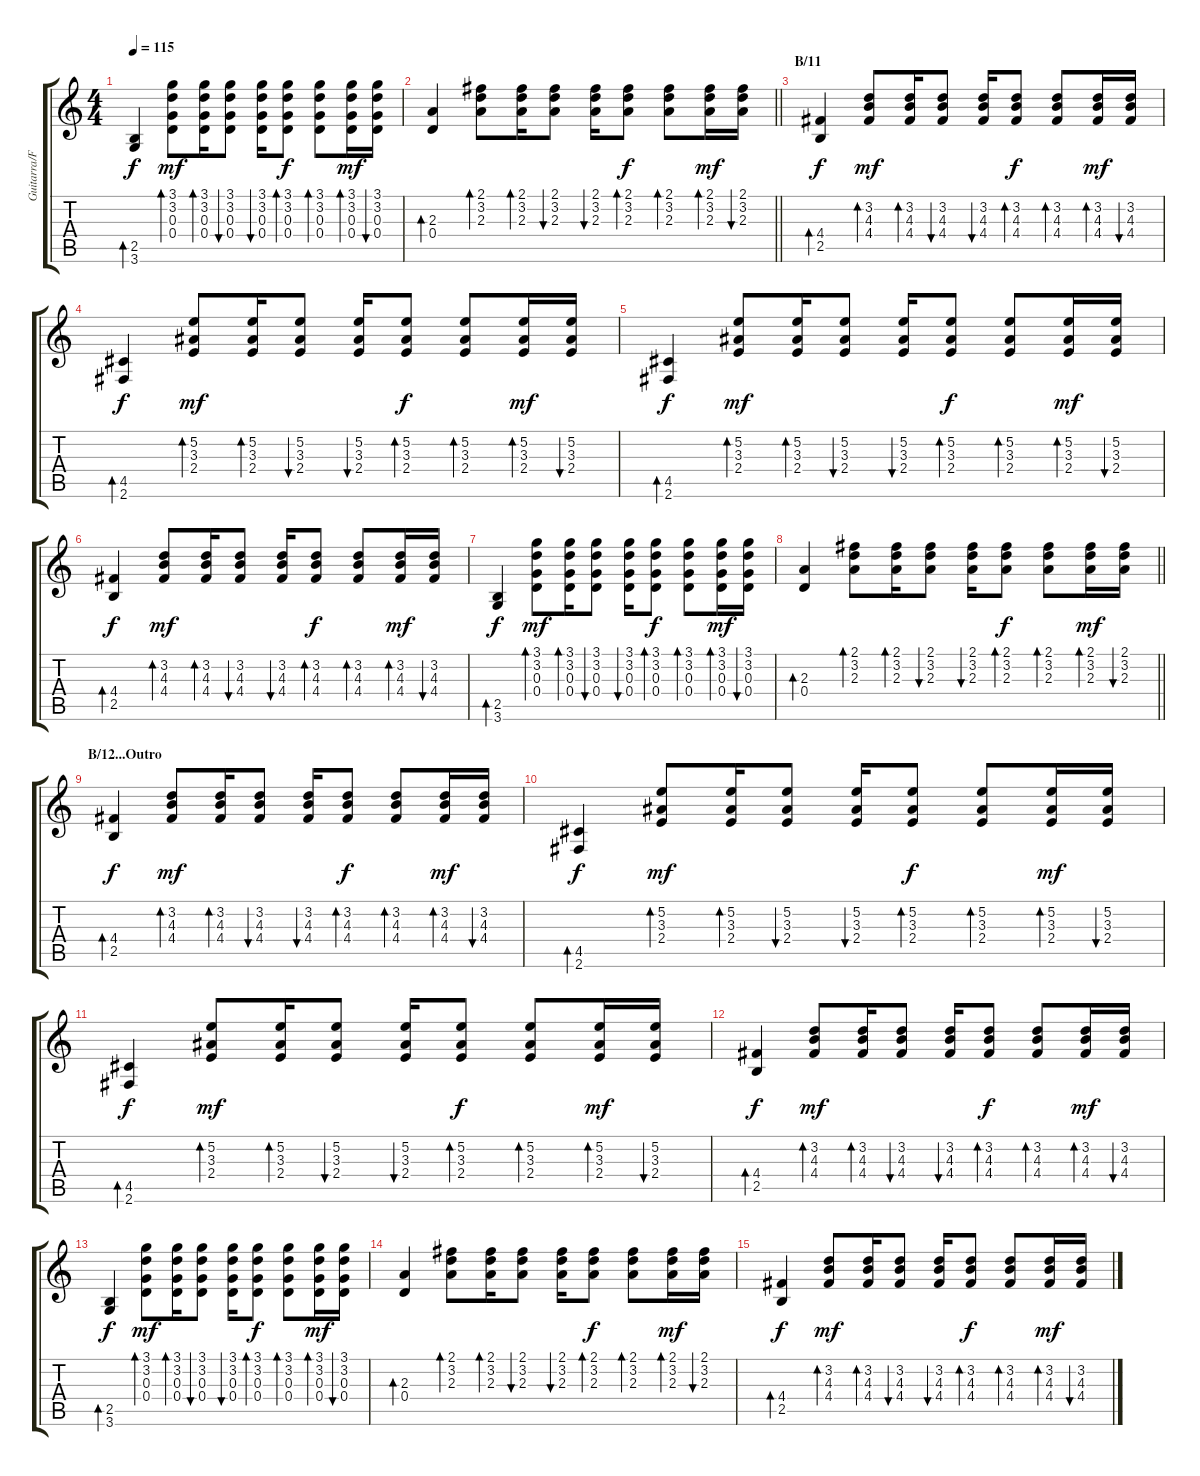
\track ("Guitarra/Flauta" "Guitarra/F") {instrument acousticguitarsteel}
\staff {score tabs}
\tuning (E4 B3 G3 D3 A2 E2) {hide}
\ts (4 4)
\tempo 115
\clef g2
\ks c
(2.5 3.6).4{bd 30 dy f} (3.1 3.2 0.3 0.4).8{bd 30 dy mf} (3.1 3.2 0.3 0.4).16{bd 30} (3.1 3.2 0.3 0.4).8{bu 30} (3.1 3.2 0.3 0.4).16{bu 30} (3.1 3.2 0.3 0.4).8{bd 30 dy f} (3.1 3.2 0.3 0.4).8{bd 30} (3.1 3.2 0.3 0.4).16{bd 30 dy mf} (3.1 3.2 0.3 0.4).16{bu 30} |
\barLineRight lightlight
(2.3 0.4).4{bd 30} (2.1 3.2 2.3).8{bd 30} (2.1 3.2 2.3).16{bd 30} (2.1 3.2 2.3).8{bu 30} (2.1 3.2 2.3).16{bu 30} (2.1 3.2 2.3).8{bd 30 dy f} (2.1 3.2 2.3).8{bd 30} (2.1 3.2 2.3).16{bd 30 dy mf} (2.1 3.2 2.3).16{bu 30} |
\section ("" "B/11")
(4.4 2.5).4{bd 30 dy f} (3.2 4.3 4.4).8{bd 30 dy mf} (3.2 4.3 4.4).16{bd 30} (3.2 4.3 4.4).8{bu 30} (3.2 4.3 4.4).16{bu 30} (3.2 4.3 4.4).8{bd 30 dy f} (3.2 4.3 4.4).8{bd 30} (3.2 4.3 4.4).16{bd 30 dy mf} (3.2 4.3 4.4).16{bu 30} |
(4.5 2.6).4{bd 30 dy f} (5.2 3.3 2.4).8{bd 30 dy mf} (5.2 3.3 2.4).16{bd 30} (5.2 3.3 2.4).8{bu 30} (5.2 3.3 2.4).16{bu 30} (5.2 3.3 2.4).8{bd 30 dy f} (5.2 3.3 2.4).8{bd 30} (5.2 3.3 2.4).16{bd 30 dy mf} (5.2 3.3 2.4).16{bu 30} |
(4.5 2.6).4{bd 30 dy f} (5.2 3.3 2.4).8{bd 30 dy mf} (5.2 3.3 2.4).16{bd 30} (5.2 3.3 2.4).8{bu 30} (5.2 3.3 2.4).16{bu 30} (5.2 3.3 2.4).8{bd 30 dy f} (5.2 3.3 2.4).8{bd 30} (5.2 3.3 2.4).16{bd 30 dy mf} (5.2 3.3 2.4).16{bu 30} |
(4.4 2.5).4{bd 30 dy f} (3.2 4.3 4.4).8{bd 30 dy mf} (3.2 4.3 4.4).16{bd 30} (3.2 4.3 4.4).8{bu 30} (3.2 4.3 4.4).16{bu 30} (3.2 4.3 4.4).8{bd 30 dy f} (3.2 4.3 4.4).8{bd 30} (3.2 4.3 4.4).16{bd 30 dy mf} (3.2 4.3 4.4).16{bu 30} |
(2.5 3.6).4{bd 30 dy f} (3.1 3.2 0.3 0.4).8{bd 30 dy mf} (3.1 3.2 0.3 0.4).16{bd 30} (3.1 3.2 0.3 0.4).8{bu 30} (3.1 3.2 0.3 0.4).16{bu 30} (3.1 3.2 0.3 0.4).8{bd 30 dy f} (3.1 3.2 0.3 0.4).8{bd 30} (3.1 3.2 0.3 0.4).16{bd 30 dy mf} (3.1 3.2 0.3 0.4).16{bu 30} |
\barLineRight lightlight
(2.3 0.4).4{bd 30} (2.1 3.2 2.3).8{bd 30} (2.1 3.2 2.3).16{bd 30} (2.1 3.2 2.3).8{bu 30} (2.1 3.2 2.3).16{bu 30} (2.1 3.2 2.3).8{bd 30 dy f} (2.1 3.2 2.3).8{bd 30} (2.1 3.2 2.3).16{bd 30 dy mf} (2.1 3.2 2.3).16{bu 30} |
\section ("" "B/12...Outro")
(4.4 2.5).4{bd 30 dy f} (3.2 4.3 4.4).8{bd 30 dy mf} (3.2 4.3 4.4).16{bd 30} (3.2 4.3 4.4).8{bu 30} (3.2 4.3 4.4).16{bu 30} (3.2 4.3 4.4).8{bd 30 dy f} (3.2 4.3 4.4).8{bd 30} (3.2 4.3 4.4).16{bd 30 dy mf} (3.2 4.3 4.4).16{bu 30} |
(4.5 2.6).4{bd 30 dy f volume 7} (5.2 3.3 2.4).8{bd 30 dy mf} (5.2 3.3 2.4).16{bd 30} (5.2 3.3 2.4).8{bu 30} (5.2 3.3 2.4).16{bu 30} (5.2 3.3 2.4).8{bd 30 dy f} (5.2 3.3 2.4).8{bd 30} (5.2 3.3 2.4).16{bd 30 dy mf} (5.2 3.3 2.4).16{bu 30} |
(4.5 2.6).4{bd 30 dy f} (5.2 3.3 2.4).8{bd 30 dy mf} (5.2 3.3 2.4).16{bd 30} (5.2 3.3 2.4).8{bu 30} (5.2 3.3 2.4).16{bu 30} (5.2 3.3 2.4).8{bd 30 dy f} (5.2 3.3 2.4).8{bd 30} (5.2 3.3 2.4).16{bd 30 dy mf} (5.2 3.3 2.4).16{bu 30} |
(4.4 2.5).4{bd 30 dy f volume 0} (3.2 4.3 4.4).8{bd 30 dy mf} (3.2 4.3 4.4).16{bd 30} (3.2 4.3 4.4).8{bu 30} (3.2 4.3 4.4).16{bu 30} (3.2 4.3 4.4).8{bd 30 dy f} (3.2 4.3 4.4).8{bd 30} (3.2 4.3 4.4).16{bd 30 dy mf} (3.2 4.3 4.4).16{bu 30} |
(2.5 3.6).4{bd 30 dy f} (3.1 3.2 0.3 0.4).8{bd 30 dy mf} (3.1 3.2 0.3 0.4).16{bd 30} (3.1 3.2 0.3 0.4).8{bu 30} (3.1 3.2 0.3 0.4).16{bu 30} (3.1 3.2 0.3 0.4).8{bd 30 dy f} (3.1 3.2 0.3 0.4).8{bd 30} (3.1 3.2 0.3 0.4).16{bd 30 dy mf} (3.1 3.2 0.3 0.4).16{bu 30} |
(2.3 0.4).4{bd 30} (2.1 3.2 2.3).8{bd 30} (2.1 3.2 2.3).16{bd 30} (2.1 3.2 2.3).8{bu 30} (2.1 3.2 2.3).16{bu 30} (2.1 3.2 2.3).8{bd 30 dy f} (2.1 3.2 2.3).8{bd 30} (2.1 3.2 2.3).16{bd 30 dy mf} (2.1 3.2 2.3).16{bu 30} |
(4.4 2.5).4{bd 30 dy f} (3.2 4.3 4.4).8{bd 30 dy mf} (3.2 4.3 4.4).16{bd 30} (3.2 4.3 4.4).8{bu 30} (3.2 4.3 4.4).16{bu 30} (3.2 4.3 4.4).8{bd 30 dy f} (3.2 4.3 4.4).8{bd 30} (3.2 4.3 4.4).16{bd 30 dy mf} (3.2 4.3 4.4).16{bu 30}
